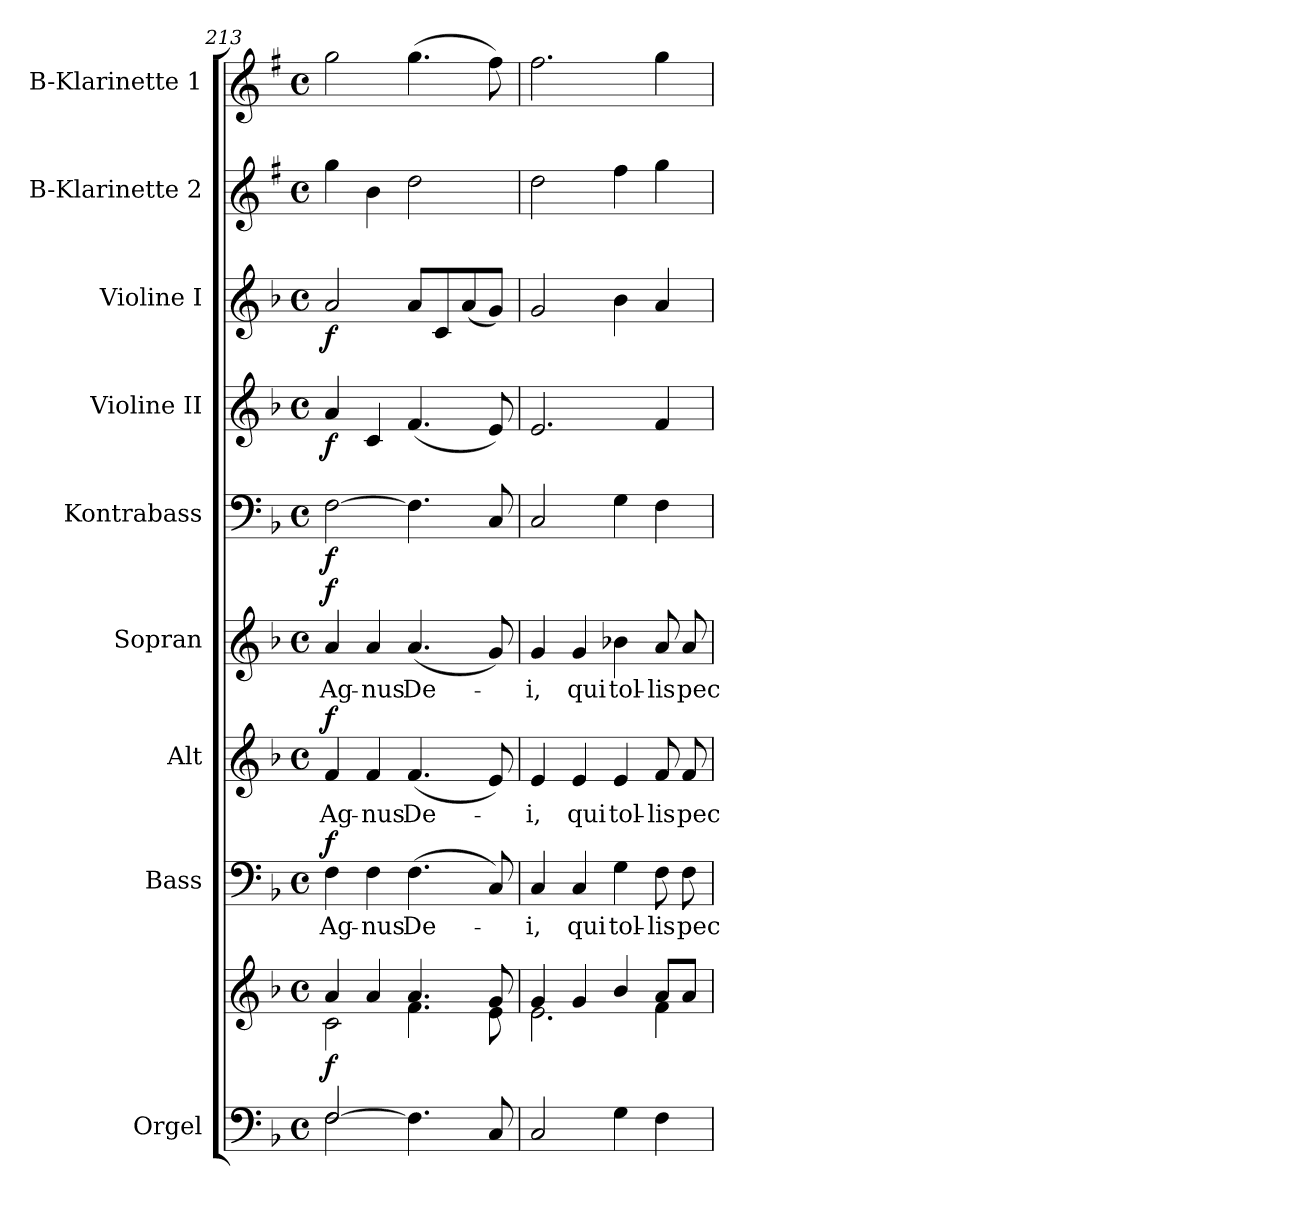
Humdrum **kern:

**kern	**kern	**dynam	**kern	**text	**dynam	**kern	**text	**dynam	**kern	**text	**dynam	**kern	**dynam	**kern	**dynam	**kern	**dynam	**kern	**kern
*part9	*part9	*part9	*part8	*part8	*part8	*part7	*part7	*part7	*part6	*part6	*part6	*part5	*part5	*part4	*part4	*part3	*part3	*part2	*part1
*staff10	*staff9	*staff9/10	*staff8	*staff8	*staff8	*staff7	*staff7	*staff7	*staff6	*staff6	*staff6	*staff5	*staff5	*staff4	*staff4	*staff3	*staff3	*staff2	*staff1
*I"Orgel	*	*	*I"Bass	*	*	*I"Alt	*	*	*I"Sopran	*	*	*I"Kontrabass	*	*I"Violine II	*	*I"Violine I	*	*I"B-Klarinette 2	*I"B-Klarinette 1
*I'Org.	*	*	*I'B.	*	*	*I'A.	*	*	*I'S.	*	*	*I'Kb.	*	*I'Vl. II	*	*I'Vl. I	*	*I'B Kl. 2	*I'B Kl. 1
!!LO:PB:g=z
*clefF4	*clefG2	*	*clefF4	*	*	*clefG2	*	*	*clefG2	*	*	*clefF4	*	*clefG2	*	*clefG2	*	*clefG2	*clefG2
*	*	*	*	*	*	*	*	*	*	*	*	*ITrd7c12	*	*	*	*	*	*ITrd1c2	*ITrd1c2
*k[b-]	*k[b-]	*	*k[b-]	*	*	*k[b-]	*	*	*k[b-]	*	*	*k[b-]	*	*k[b-]	*	*k[b-]	*	*k[b-]	*k[b-]
*F:	*F:	*	*F:	*	*	*F:	*	*	*F:	*	*	*F:	*	*F:	*	*F:	*	*F:	*F:
*M4/4	*M4/4	*	*M4/4	*	*	*M4/4	*	*	*M4/4	*	*	*M4/4	*	*M4/4	*	*M4/4	*	*M4/4	*M4/4
*met(c)	*met(c)	*	*met(c)	*	*	*met(c)	*	*	*met(c)	*	*	*met(c)	*	*met(c)	*	*met(c)	*	*met(c)	*met(c)
=213	=213	=213	=213	=213	=213	=213	=213	=213	=213	=213	=213	=213	=213	=213	=213	=213	=213	=213	=213
*^	*^	*	*	*	*	*	*	*	*	*	*	*	*	*	*	*	*	*	*
!	!	!	!	!LO:DY:b	!	!LO:LY:b	!LO:DY:a	!	!LO:LY:b	!LO:DY:a	!	!LO:LY:b	!LO:DY:a	!	!LO:DY:b	!	!LO:DY:b	!	!LO:DY:b	!	!
[>2F/	2F\	4a/	2c\	f	4F\	Ag-	f	4f/	Ag-	f	4a/	Ag-	f	[2FF\	f	4a/	f	2a/	f	4ff\	2ff\
!	!	!	!	!	!	!LO:LY:b	!	!	!LO:LY:b	!	!	!LO:LY:b	!	!	!	!	!	!	!	!	!
.	.	4a/	.	.	4F\	-nus	.	4f/	-nus	.	4a/	-nus	.	.	.	4c/	.	.	.	4a\	.
!	!	!	!	!	!	!LO:LY:b	!	!	!LO:LY:b	!	!	!LO:LY:b	!	!	!	!	!	!	!	!	!
4.F\]	2ryy	4.a/	4.f\	.	(>4.F\	De-	.	(<4.f/	De-	.	(<4.a/	De-	.	4.FF\]	.	(<4.f/	.	8a/L	.	2cc\	(>4.ff\
.	.	.	.	.	.	.	.	.	.	.	.	.	.	.	.	.	.	8c/	.	.	.
.	.	.	.	.	.	.	.	.	.	.	.	.	.	.	.	.	.	(<8a/	.	.	.
8C/	.	8g/	8e\	.	8C/)	.	.	8e/)	.	.	8g/)	.	.	8CC/	.	8e/)	.	8g/J)	.	.	8ee\)
*v	*v	*	*	*	*	*	*	*	*	*	*	*	*	*	*	*	*	*	*	*	*
=214	=214	=214	=214	=214	=214	=214	=214	=214	=214	=214	=214	=214	=214	=214	=214	=214	=214	=214	=214	=214
!	!	!	!	!	!LO:LY:b	!	!	!LO:LY:b	!	!	!LO:LY:b	!	!	!	!	!	!	!	!	!
2C/	4g/	2.e\	.	4C/	-i,	.	4e/	-i,	.	4g/	-i,	.	2CC/	.	2.e/	.	2g/	.	2cc\	2.ee\
!	!	!	!	!	!LO:LY:b	!	!	!LO:LY:b	!	!	!LO:LY:b	!	!	!	!	!	!	!	!	!
.	4g/	.	.	4C/	qui	.	4e/	qui	.	4g/	qui	.	.	.	.	.	.	.	.	.
!	!	!	!	!	!LO:LY:b	!	!	!LO:LY:b	!	!	!LO:LY:b	!	!	!	!	!	!	!	!	!
4G\	4b-/	.	.	4G\	tol-	.	4e/	tol-	.	4b-X\	tol-	.	4GG\	.	.	.	4b-\	.	4ee\	.
!	!	!	!	!	!LO:LY:b	!	!	!LO:LY:b	!	!	!LO:LY:b	!	!	!	!	!	!	!	!	!
4F\	8a/L	4f\	.	8F\	-lis	.	8f/	-lis	.	8a/	-lis	.	4FF\	.	4f/	.	4a/	.	4ff\	4ff\
!	!	!	!	!	!LO:LY:b	!	!	!LO:LY:b	!	!	!LO:LY:b	!	!	!	!	!	!	!	!	!
.	8a/J	.	.	8F\	pec-	.	8f/	pec-	.	8a/	pec-	.	.	.	.	.	.	.	.	.
*	*v	*v	*	*	*	*	*	*	*	*	*	*	*	*	*	*	*	*	*	*
=	=	=	=	=	=	=	=	=	=	=	=	=	=	=	=	=	=	=	=
*-	*-	*-	*-	*-	*-	*-	*-	*-	*-	*-	*-	*-	*-	*-	*-	*-	*-	*-	*-
